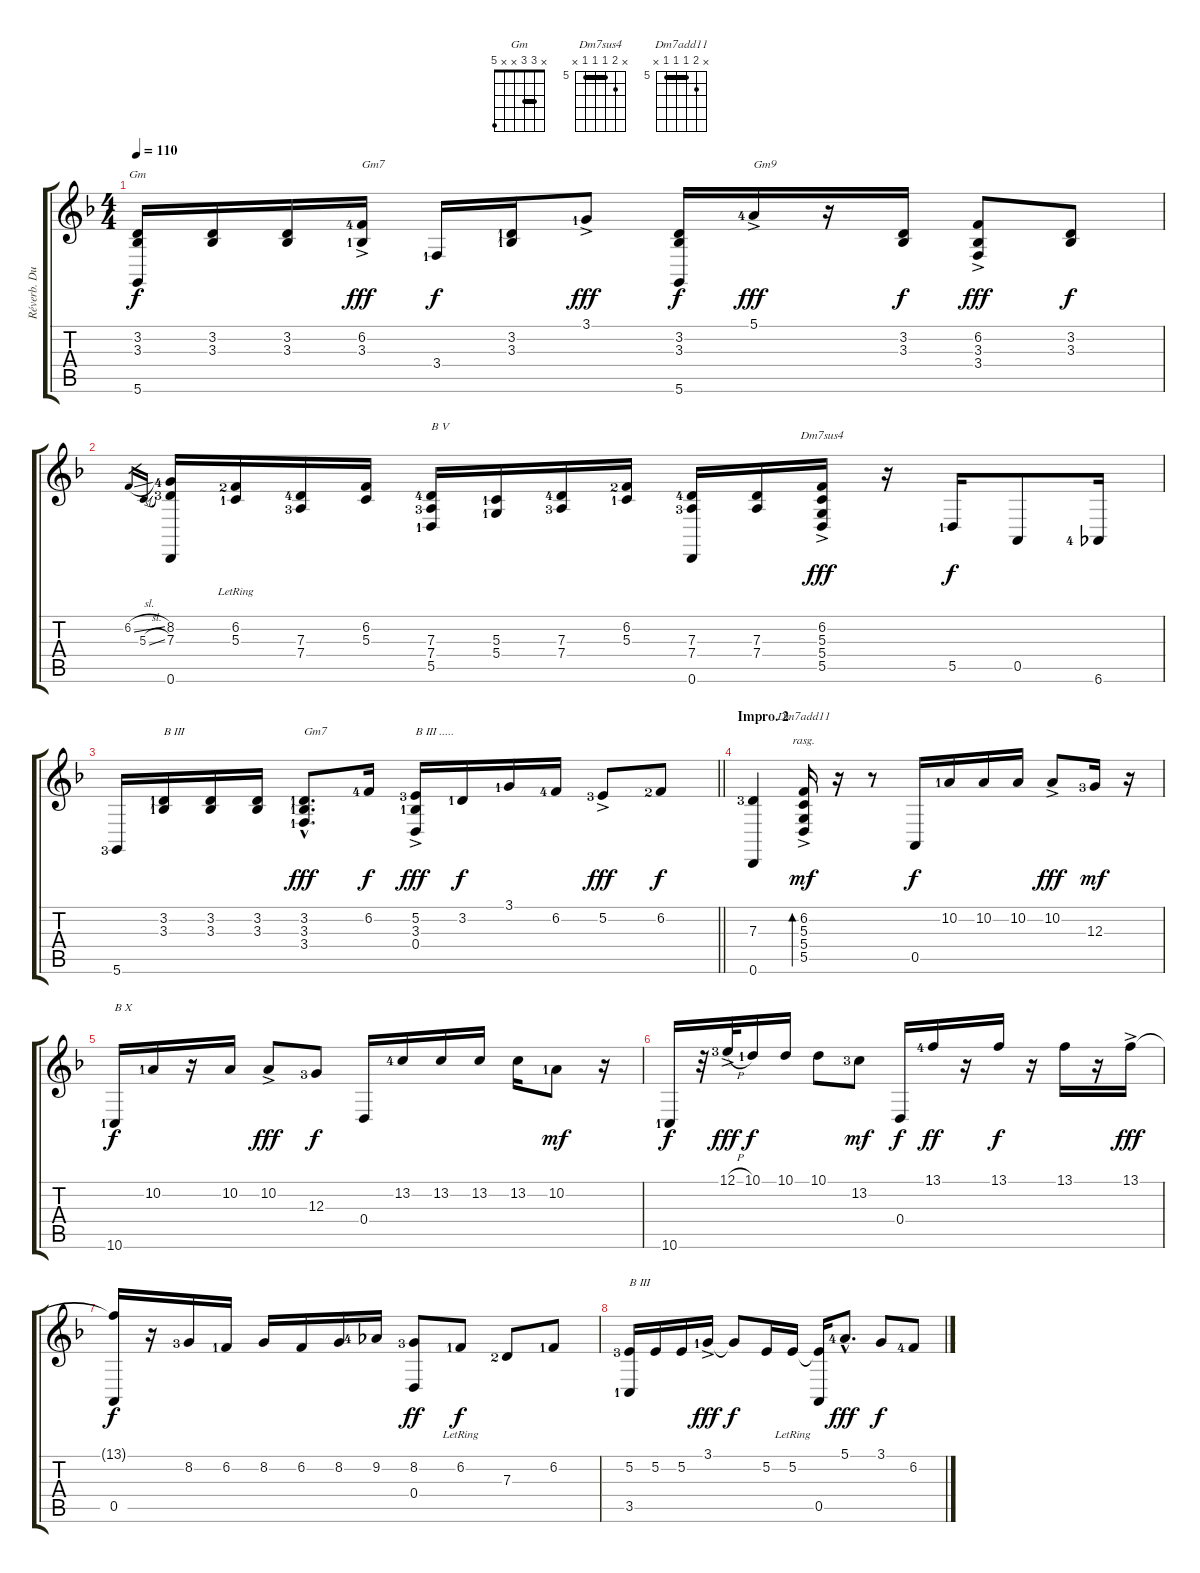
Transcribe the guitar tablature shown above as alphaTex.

\track ("Réverb. Du Pauvre" "Réverb. Du") {instrument orchestralharp}
\staff {score tabs}
\tuning (E4 B3 G3 D3 A2 D2) {hide}
\chord ("Gm" x 3 3 x x 5) {barre 3}
\chord ("Dm7sus4" x 6 5 5 5 x) {firstfret 5 barre 5}
\chord ("Dm7add11" x 6 5 5 5 x) {firstfret 5 barre 5}
\ts (4 4)
\tempo 110
\clef g2
\ks dminor
(3.2 3.3 5.6).16{ch "Gm" dy f} (3.2 3.3).16 (3.2 3.3).16 (6.2{ac lf 5} 3.3{lf 2}).16{txt "Gm7" dy fff} 3.4{lf 2}.16{dy f} (3.2{lf 2} 3.3{lf 2}).16 3.1{ac lf 2}.8{dy fff} (3.2 3.3 5.6).16{dy f} 5.1{ac lf 5}.16{txt "Gm9" dy fff} r.16 (3.2 3.3).16{dy f} (6.2{ac} 3.3 3.4).8{dy fff} (3.2 3.3).8{dy f} |
6.2{sl}.16{gr} 5.3{sl}.16{gr} (8.2{lf 5} 7.3{lf 4} 0.6).16 (6.2{lr lf 3} 5.3{lf 2}).16 (7.3{lf 5} 7.4{lf 4}).16 (6.2 5.3).16 (7.3{lf 5} 7.4{lf 4} 5.5{lf 2}).16{txt "B V"} (5.3{lf 2} 5.4{lf 2}).16 (7.3{lf 5} 7.4{lf 4}).16 (6.2{lf 3} 5.3{lf 2}).16 (7.3{lf 5} 7.4{lf 4} 0.6).16 (7.3 7.4).16 (6.2 5.3{ac} 5.4{ac} 5.5{ac}).16{ch "Dm7sus4" dy fff} r.16 5.5{lf 2}.16{dy f} 0.5.8 6.6{lf 5}.16 |
\barLineRight lightlight
5.6{lf 4}.16 (3.2{lf 2} 3.3{lf 2}).16{txt "B III"} (3.2 3.3).16 (3.2 3.3).16 (3.2{hac lf 2} 3.3{hac lf 2} 3.4{lf 2}).8{d txt "Gm7" dy fff} 6.2{lf 5}.16{dy f} (5.2{ac lf 4} 3.3{lf 2} 0.4).16{txt "B III ....." dy fff} 3.2{lf 2}.16{dy f} 3.1{lf 2}.16 6.2{lf 5}.16 5.2{ac lf 4}.8{dy fff} 6.2{lf 3}.8{dy f} |
\section ("" "Impro. 2")
(7.3{lf 4} 0.6).4{volume 6 balance 8 instrument orchestralharp} (6.2{ac} 5.3 5.4 5.5).16{bd 60 ch "Dm7add11" rasg ii dy mf} r.16 r.8 0.5.16{dy f} 10.2{lf 2}.16 10.2.16 10.2.16 10.2{ac}.8{dy fff} 12.3{lf 4}.16{dy mf} r.16 |
10.6{lf 2}.16{txt "B X" dy f} 10.2{lf 2}.16 r.16 10.2.16 10.2{ac}.8{dy fff} 12.3{lf 4}.8{dy f} 0.4.16 13.2{lf 5}.16 13.2.16 13.2.16 13.2.16 10.2{lf 2}.8{dy mf} r.16 |
10.6{lf 2}.16{dy f} r.32 12.1{h ac lf 4}.32{dy fff} 10.1{lf 2}.16{dy f} 10.1.16 10.1.8 13.2{lf 4}.8{dy mf} 0.4.16{dy f} 13.1{lf 5}.16{dy ff} r.16 13.1.16{dy f} r.16 13.1.16 r.16 13.1{ac}.16{dy fff} |
(13.1{t} 0.5).16{dy f} r.16 8.2{lf 4}.16 6.2{lf 2}.16 8.2.16 6.2.16 8.2.16 9.2{lf 5}.16 (8.2{lf 4} 0.4).8{dy ff} 6.2{lr lf 2}.8{dy f} 7.3{lf 3}.8 6.2{lf 2}.8 |
(5.2{lf 4} 3.5{lf 2}).16{txt "B III"} 5.2.16 5.2.16 3.1{ac lf 2}.16{dy fff} 3.1{t}.8{dy f} 5.2.16 5.2{lr}.16 (5.2{t} 0.5).16 5.1{hac lf 5}.8{d dy fff} 3.1.8{dy f} 6.2{lf 5}.8
